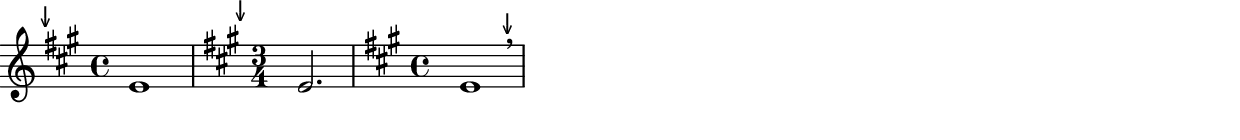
%% Generated by lilypond-book
%% Options: [exampleindent=10.16\mm,fragment,indent=0\mm,line-width=160\mm,paper-height=845.047\pt,paper-width=597.508\pt,papersize='(cons (* 597.508 pt) (* 845.047 pt)),quote,relative=1]
\include "lilypond-book-preamble.ly"


% ****************************************************************
% Start cut-&-pastable-section
% ****************************************************************

#(ly:set-option 'eps-box-padding 3.000000)



\paper {
  #(set-paper-size '(cons (* 597.508 pt) (* 845.047 pt)))
  indent = 0\mm
  line-width = 160\mm
  % offset the left padding, also add 1mm as lilypond creates cropped
  % images with a little space on the right
  line-width = #(- line-width (* mm  3.000000) (* mm 1))
  line-width = 160\mm - 2.0 * 10.16\mm
  % offset the left padding, also add 1mm as lilypond creates cropped
  % images with a little space on the right
  line-width = #(- line-width (* mm  3.000000) (* mm 1))
}

\layout {
  
}


\relative c'
{


% ****************************************************************
% ly snippet contents follows:
% ****************************************************************
\sourcefileline 3660
% The RehearsalMark will be centered above the Clef
\override Score.RehearsalMark.break-align-symbols = #'(clef)
\key a \major
\clef treble
\mark "↓"
e1
% The RehearsalMark will be centered above the TimeSignature
\override Score.RehearsalMark.break-align-symbols = #'(time-signature)
\key a \major
\clef treble
\time 3/4
\mark "↓"
e2.
% The rehearsal mark will be centered above the Breath Mark
\override Score.RehearsalMark.break-align-symbols = #'(breathing-sign)
\key a \major
\clef treble
\time 4/4
e1
\breathe
\mark "↓"


% ****************************************************************
% end ly snippet
% ****************************************************************
}
